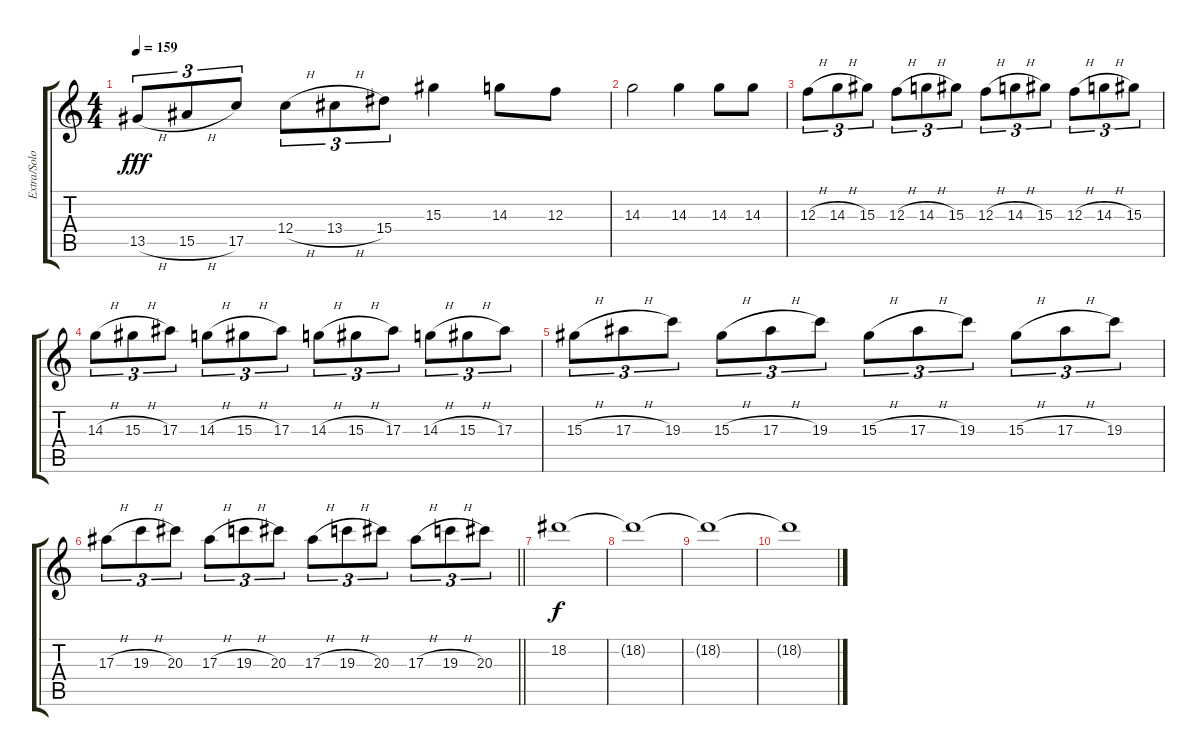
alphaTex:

\track ("Extra/Solo Guitar" "Extra/Solo") {instrument overdrivenguitar}
\staff {score tabs}
\tuning (D4 A3 F3 C3 G2 C2) {hide}
\ts (4 4)
\tempo 159
\clef g2
\ks c
13.5{h}.8{tu (3 2) dy fff} 15.5{h}.8{tu (3 2)} 17.5.8{tu (3 2)} 12.4{h}.8{tu (3 2)} 13.4{h}.8{tu (3 2)} 15.4.8{tu (3 2)} 15.3.4 14.3.8 12.3.8 |
14.3.2 14.3.4 14.3.8 14.3.8 |
12.3{h}.8{tu (3 2)} 14.3{h}.8{tu (3 2)} 15.3.8{tu (3 2)} 12.3{h}.8{tu (3 2)} 14.3{h}.8{tu (3 2)} 15.3.8{tu (3 2)} 12.3{h}.8{tu (3 2)} 14.3{h}.8{tu (3 2)} 15.3.8{tu (3 2)} 12.3{h}.8{tu (3 2)} 14.3{h}.8{tu (3 2)} 15.3.8{tu (3 2)} |
14.3{h}.8{tu (3 2)} 15.3{h}.8{tu (3 2)} 17.3.8{tu (3 2)} 14.3{h}.8{tu (3 2)} 15.3{h}.8{tu (3 2)} 17.3.8{tu (3 2)} 14.3{h}.8{tu (3 2)} 15.3{h}.8{tu (3 2)} 17.3.8{tu (3 2)} 14.3{h}.8{tu (3 2)} 15.3{h}.8{tu (3 2)} 17.3.8{tu (3 2)} |
15.3{h}.8{tu (3 2)} 17.3{h}.8{tu (3 2)} 19.3.8{tu (3 2)} 15.3{h}.8{tu (3 2)} 17.3{h}.8{tu (3 2)} 19.3.8{tu (3 2)} 15.3{h}.8{tu (3 2)} 17.3{h}.8{tu (3 2)} 19.3.8{tu (3 2)} 15.3{h}.8{tu (3 2)} 17.3{h}.8{tu (3 2)} 19.3.8{tu (3 2)} |
\barLineRight lightlight
17.3{h}.8{tu (3 2)} 19.3{h}.8{tu (3 2)} 20.3.8{tu (3 2)} 17.3{h}.8{tu (3 2)} 19.3{h}.8{tu (3 2)} 20.3.8{tu (3 2)} 17.3{h}.8{tu (3 2)} 19.3{h}.8{tu (3 2)} 20.3.8{tu (3 2)} 17.3{h}.8{tu (3 2)} 19.3{h}.8{tu (3 2)} 20.3.8{tu (3 2)} |
18.2.1{dy f} |
18.2{t}.1{volume 0} |
18.2{t}.1 |
18.2{t}.1
